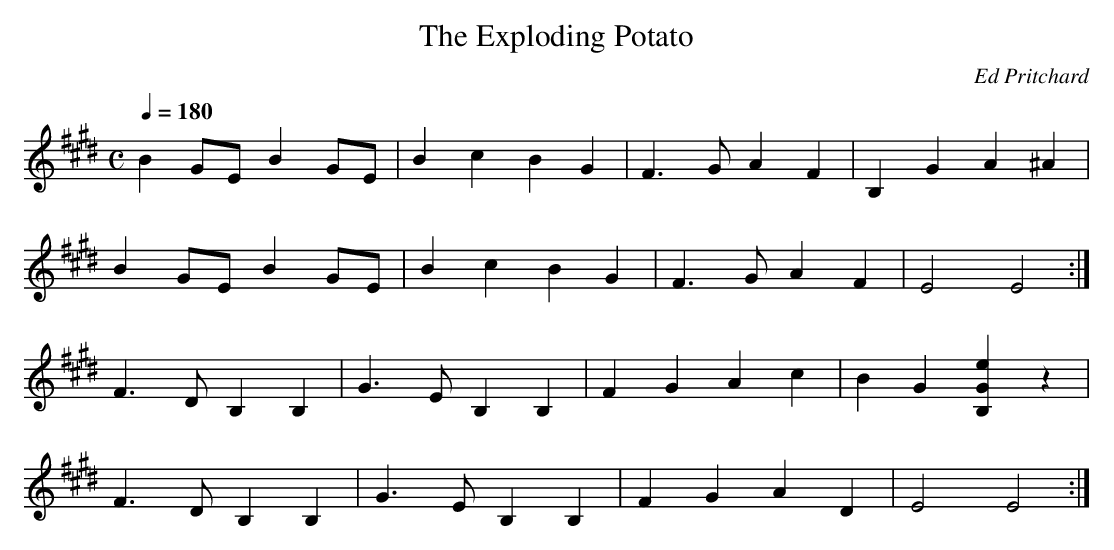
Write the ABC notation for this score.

X:1
T:Exploding Potato, The
C:Ed Pritchard
M:C
L:1/4
Q:1/4=180
K:Emaj
B G/2E/2 B G/2E/2 | B c B G | F>G A F | B, G A ^A |
B G/2E/2 B G/2E/2 | B c B G | F>G A F | E2 E2 :|
F>D B, B, | G>E B, B, | F G A c | B G [eGB,] z |
F>D B, B, | G>E B, B, | F G A D | E2 E2 :|
